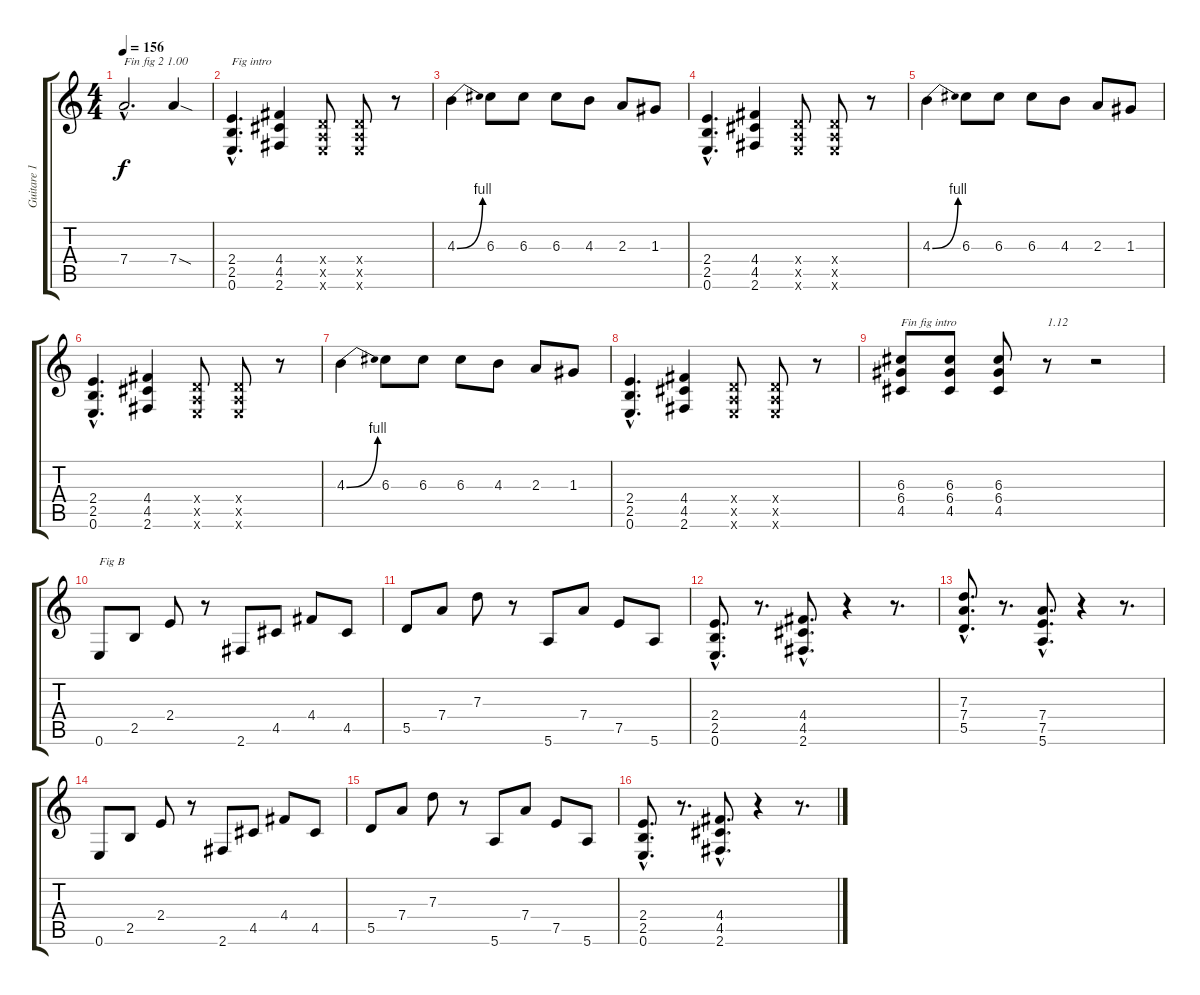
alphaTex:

\track ("Guitare 1" "Guitare 1") {instrument overdrivenguitar}
\staff {score tabs}
\tuning (E4 B3 G3 D3 A2 E2) {hide}
\ts (4 4)
\tempo 156
\clef g2
\ks c
7.4{hac t}.2{d txt "Fin fig 2 1.00" dy f} 7.4{sod}.4 |
(2.4{hac} 2.5{hac} 0.6{hac}).4{d txt "Fig intro"} (4.4 4.5 2.6).4 (0.4{x} 0.5{x} 0.6{x}).8 (0.4{x} 0.5{x} 0.6{x}).8 r.8 |
4.3{be (bend 0 0 60 4)}.4 6.3.8 6.3.8 6.3.8 4.3.8 2.3.8 1.3.8 |
(2.4{hac} 2.5{hac} 0.6{hac}).4{d} (4.4 4.5 2.6).4 (0.4{x} 0.5{x} 0.6{x}).8 (0.4{x} 0.5{x} 0.6{x}).8 r.8 |
4.3{be (bend 0 0 60 4)}.4 6.3.8 6.3.8 6.3.8 4.3.8 2.3.8 1.3.8 |
(2.4{hac} 2.5{hac} 0.6{hac}).4{d} (4.4 4.5 2.6).4 (0.4{x} 0.5{x} 0.6{x}).8 (0.4{x} 0.5{x} 0.6{x}).8 r.8 |
4.3{be (bend 0 0 60 4)}.4 6.3.8 6.3.8 6.3.8 4.3.8 2.3.8 1.3.8 |
(2.4{hac} 2.5{hac} 0.6{hac}).4{d} (4.4 4.5 2.6).4 (0.4{x} 0.5{x} 0.6{x}).8 (0.4{x} 0.5{x} 0.6{x}).8 r.8 |
(6.3 6.4 4.5).8{txt "Fin fig intro"} (6.3 6.4 4.5).8 (6.3 6.4 4.5).8 r.8{txt "1.12"} r.2 |
0.6.8{txt "Fig B"} 2.5.8 2.4.8 r.8 2.6.8 4.5.8 4.4.8 4.5.8 |
5.5.8 7.4.8 7.3.8 r.8 5.6.8 7.4.8 7.5.8 5.6.8 |
(2.4{hac} 2.5{hac} 0.6{hac}).8{d} r.8{d} (4.4{hac} 4.5{hac} 2.6{hac}).8{d} r.4 r.8{d} |
(7.3{hac} 7.4{hac} 5.5{hac}).8{d} r.8{d} (7.4{hac} 7.5{hac} 5.6{hac}).8{d} r.4 r.8{d} |
0.6.8 2.5.8 2.4.8 r.8 2.6.8 4.5.8 4.4.8 4.5.8 |
5.5.8 7.4.8 7.3.8 r.8 5.6.8 7.4.8 7.5.8 5.6.8 |
(2.4{hac} 2.5{hac} 0.6{hac}).8{d} r.8{d} (4.4{hac} 4.5{hac} 2.6{hac}).8{d} r.4 r.8{d}
